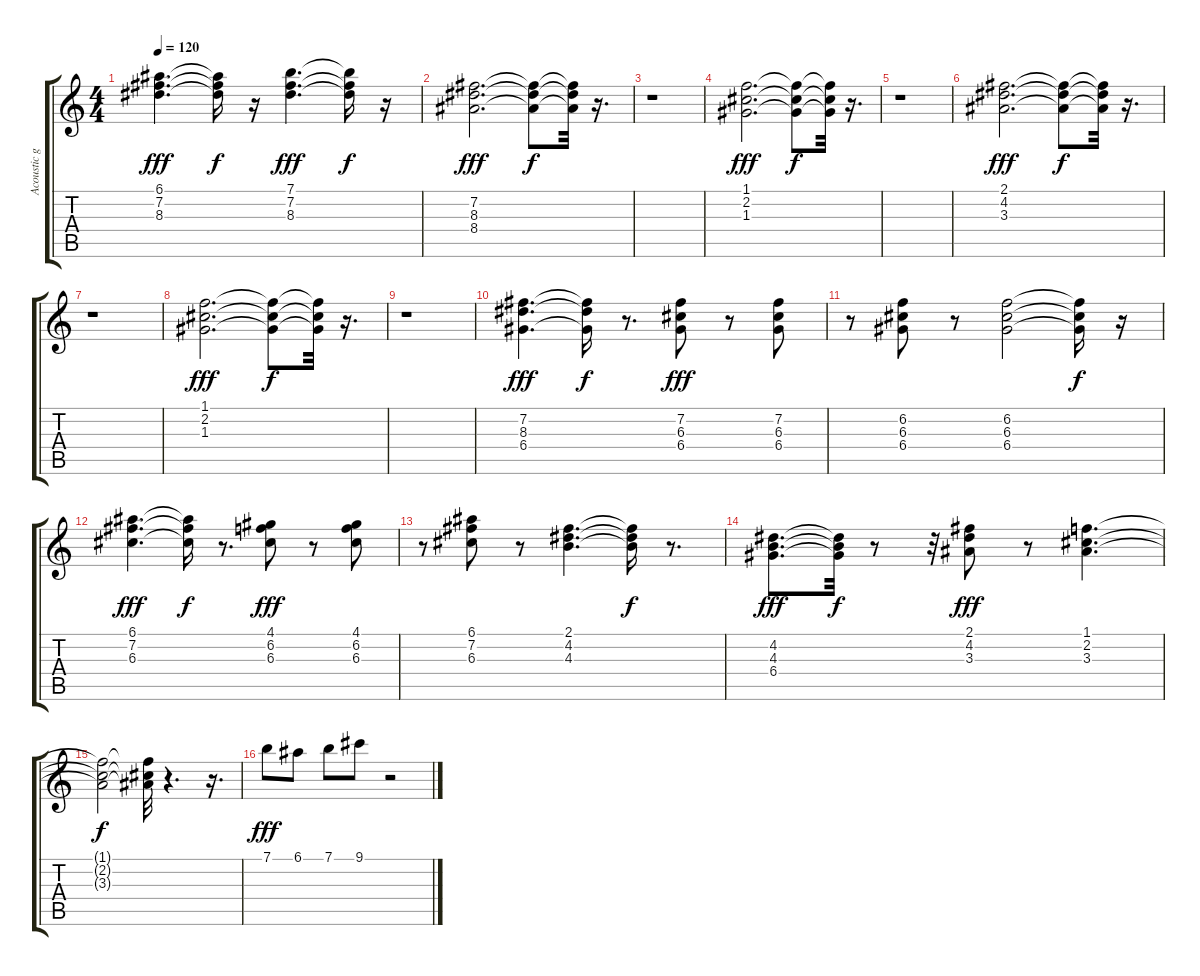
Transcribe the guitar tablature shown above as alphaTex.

\track ("Acoustic guitar" "Acoustic g") {instrument acousticguitarsteel}
\staff {score tabs}
\tuning (E4 B3 G3 D3 A2 E2) {hide}
\ts (4 4)
\tempo 120
\clef g2
\ks c
(6.1 7.2 8.3).4{d dy fff} (6.1{t} 7.2{t} 8.3{t}).16{dy f} r.16 (7.1 7.2 8.3).4{d dy fff} (7.1{t} 7.2{t} 8.3{t}).16{dy f} r.16 |
(7.2 8.3 8.4).2{d dy fff} (7.2{t} 8.3{t} 8.4{t}).8{dy f} (7.2{t} 8.3{t} 8.4{t}).32 r.16{d} |
r.1 |
(1.1 2.2 1.3).2{d dy fff} (1.1{t} 2.2{t} 1.3{t}).8{dy f} (1.1{t} 2.2{t} 1.3{t}).32 r.16{d} |
r.1 |
(2.1 4.2 3.3).2{d dy fff} (2.1{t} 4.2{t} 3.3{t}).8{dy f} (2.1{t} 4.2{t} 3.3{t}).32 r.16{d} |
r.1 |
(1.1 2.2 1.3).2{d dy fff} (1.1{t} 2.2{t} 1.3{t}).8{dy f} (1.1{t} 2.2{t} 1.3{t}).32 r.16{d} |
r.1 |
(7.2 8.3 6.4).4{d dy fff} (7.2{t} 8.3{t} 6.4{t}).16{dy f} r.8{d} (7.2 6.3 6.4).8{dy fff} r.8 (7.2 6.3 6.4).8 |
r.8 (6.2 6.3 6.4).8 r.8 (6.2 6.3 6.4).2 (6.2{t} 6.3{t} 6.4{t}).16{dy f} r.16 |
(6.1 7.2 6.3).4{d dy fff} (6.1{t} 7.2{t} 6.3{t}).16{dy f} r.8{d} (4.1 6.2 6.3).8{dy fff} r.8 (4.1 6.2 6.3).8 |
r.8 (6.1 7.2 6.3).8 r.8 (2.1 4.2 4.3).4{d} (2.1{t} 4.2{t} 4.3{t}).16{dy f} r.8{d} |
(4.2 4.3 6.4).8{d dy fff} (4.2{t} 4.3{t} 6.4{t}).32{dy f} r.8 r.32 (2.1 4.2 3.3).8{dy fff} r.8 (1.1 2.2 3.3).4{d} |
(1.1{t} 2.2{t} 3.3{t}).2{dy f} (1.1{t} 2.2{t} 3.3{t}).32 r.4{d} r.16{d} |
7.1.8{dy fff} 6.1.8 7.1.8 9.1.8 r.2
